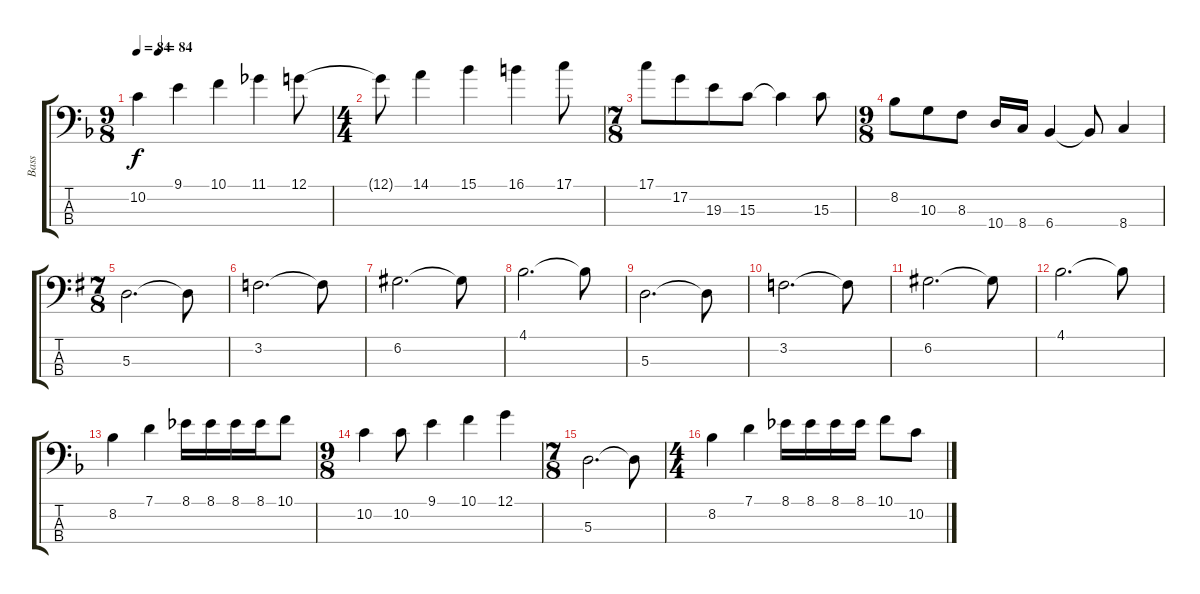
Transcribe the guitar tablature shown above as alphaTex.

\track ("Bass" "Bass") {instrument electricbassfinger}
\staff {score tabs}
\tuning (G2 D2 A1 E1) {hide}
\ts (9 8)
\tempo 84
\tempo (84 0.1111111111111111)
\clef f4
\ks dminor
10.2.4{dy f} 9.1.4 10.1.4 11.1.4 12.1.8 |
\ts (4 4)
12.1{t}.8 14.1.4 15.1.4 16.1.4 17.1.8 |
\ts (7 8)
17.1.8 17.2.8 19.3.8 15.3.8 15.3{t}.4 15.3.8 |
\ts (9 8)
8.2.8 10.3.8 8.3.8 10.4.16 8.4.16 6.4.4 6.4{t}.8 8.4.4 |
\ts (7 8)
\ks eminor
5.3.2{d} 5.3{t}.8 |
3.2.2{d} 3.2{t}.8 |
6.2.2{d} 6.2{t}.8 |
4.1.2{d} 4.1{t}.8 |
5.3.2{d} 5.3{t}.8 |
3.2.2{d} 3.2{t}.8 |
6.2.2{d} 6.2{t}.8 |
4.1.2{d} 4.1{t}.8 |
\ks dminor
8.2.4 7.1.4 8.1.16 8.1.16 8.1.16 8.1.16 10.1.8 |
\ts (9 8)
10.2.4 10.2.8 9.1.4 10.1.4 12.1.4 |
\ts (7 8)
5.3.2{d} 5.3{t}.8 |
\ts (4 4)
8.2.4 7.1.4 8.1.16 8.1.16 8.1.16 8.1.16 10.1.8 10.2.8
